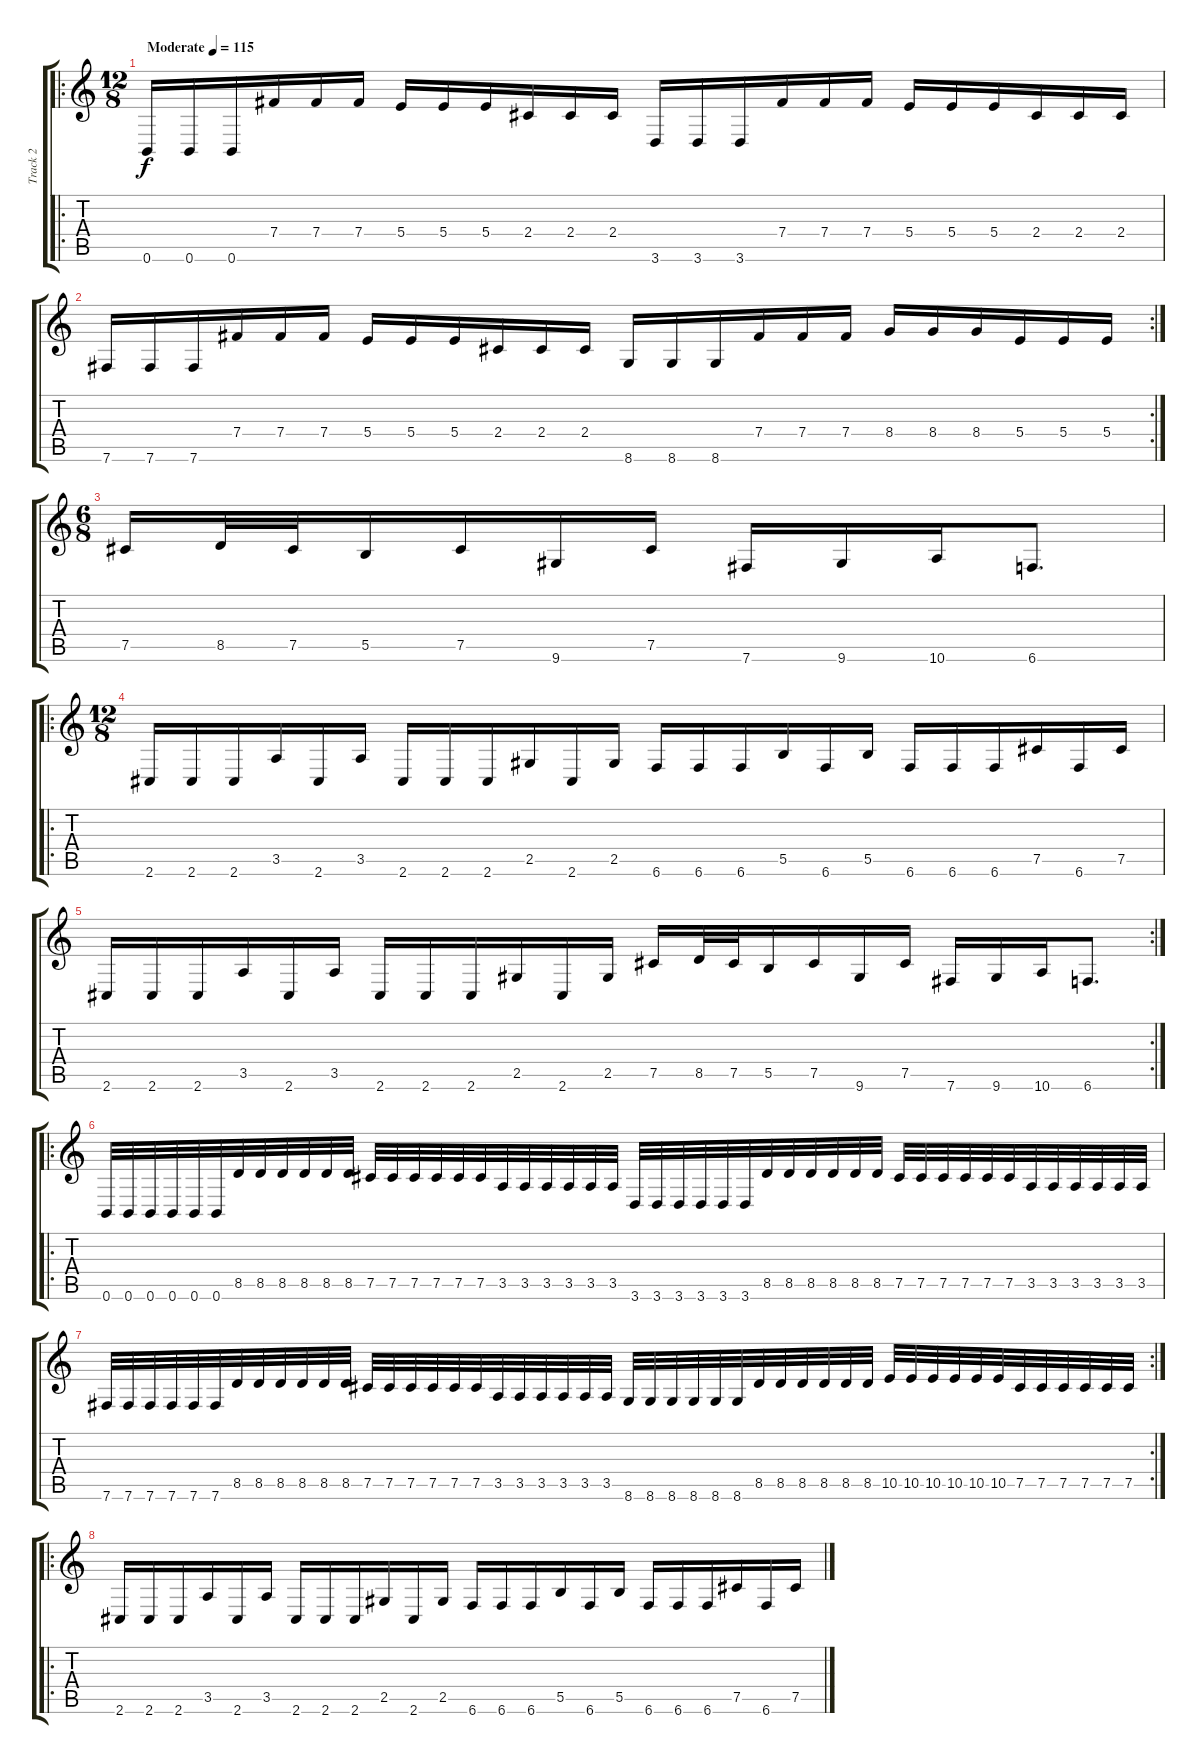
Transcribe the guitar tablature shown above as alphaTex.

\track ("Track 2" "Track 2") {instrument distortionguitar}
\staff {score tabs}
\tuning (Db4 Ab3 E3 B2 Gb2 B1) {hide}
\ro
\ts (12 8)
\tempo (115 "Moderate")
\clef g2
\ks c
0.6.16{dy f instrument distortionguitar} 0.6.16 0.6.16 7.4.16 7.4.16 7.4.16 5.4.16 5.4.16 5.4.16 2.4.16 2.4.16 2.4.16 3.6.16 3.6.16 3.6.16 7.4.16 7.4.16 7.4.16 5.4.16 5.4.16 5.4.16 2.4.16 2.4.16 2.4.16 |
\rc 2
7.6.16 7.6.16 7.6.16 7.4.16 7.4.16 7.4.16 5.4.16 5.4.16 5.4.16 2.4.16 2.4.16 2.4.16 8.6.16 8.6.16 8.6.16 7.4.16 7.4.16 7.4.16 8.4.16 8.4.16 8.4.16 5.4.16 5.4.16 5.4.16 |
\ts (6 8)
7.5.16 8.5.32 7.5.32 5.5.16 7.5.16 9.6.16 7.5.16 7.6.16 9.6.16 10.6.16 6.6.8{d} |
\ro
\ts (12 8)
2.6.16 2.6.16 2.6.16 3.5.16 2.6.16 3.5.16 2.6.16 2.6.16 2.6.16 2.5.16 2.6.16 2.5.16 6.6.16 6.6.16 6.6.16 5.5.16 6.6.16 5.5.16 6.6.16 6.6.16 6.6.16 7.5.16 6.6.16 7.5.16 |
\rc 2
2.6.16 2.6.16 2.6.16 3.5.16 2.6.16 3.5.16 2.6.16 2.6.16 2.6.16 2.5.16 2.6.16 2.5.16 7.5.16 8.5.32 7.5.32 5.5.16 7.5.16 9.6.16 7.5.16 7.6.16 9.6.16 10.6.16 6.6.8{d} |
\ro
0.6.32 0.6.32 0.6.32 0.6.32 0.6.32 0.6.32 8.5.32 8.5.32 8.5.32 8.5.32 8.5.32 8.5.32 7.5.32 7.5.32 7.5.32 7.5.32 7.5.32 7.5.32 3.5.32 3.5.32 3.5.32 3.5.32 3.5.32 3.5.32 3.6.32 3.6.32 3.6.32 3.6.32 3.6.32 3.6.32 8.5.32 8.5.32 8.5.32 8.5.32 8.5.32 8.5.32 7.5.32 7.5.32 7.5.32 7.5.32 7.5.32 7.5.32 3.5.32 3.5.32 3.5.32 3.5.32 3.5.32 3.5.32 |
\rc 2
7.6.32 7.6.32 7.6.32 7.6.32 7.6.32 7.6.32 8.5.32 8.5.32 8.5.32 8.5.32 8.5.32 8.5.32 7.5.32 7.5.32 7.5.32 7.5.32 7.5.32 7.5.32 3.5.32 3.5.32 3.5.32 3.5.32 3.5.32 3.5.32 8.6.32 8.6.32 8.6.32 8.6.32 8.6.32 8.6.32 8.5.32 8.5.32 8.5.32 8.5.32 8.5.32 8.5.32 10.5.32 10.5.32 10.5.32 10.5.32 10.5.32 10.5.32 7.5.32 7.5.32 7.5.32 7.5.32 7.5.32 7.5.32 |
\ro
2.6.16 2.6.16 2.6.16 3.5.16 2.6.16 3.5.16 2.6.16 2.6.16 2.6.16 2.5.16 2.6.16 2.5.16 6.6.16 6.6.16 6.6.16 5.5.16 6.6.16 5.5.16 6.6.16 6.6.16 6.6.16 7.5.16 6.6.16 7.5.16
